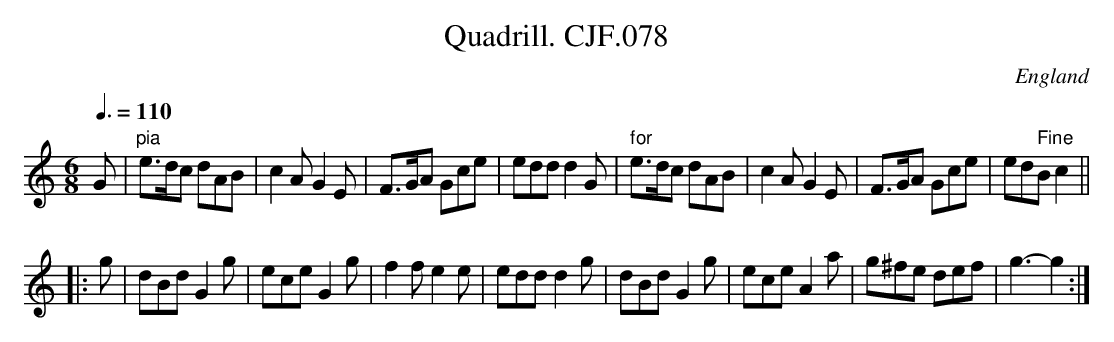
X:1
T:Quadrill. CJF.078
O:England
M:6/8
L:1/8
Q:3/8=110
K:C major
G|"pia"e>dc dAB|c2A G2E|F>GA Gce|edd d2G|\
" for"e>dc dAB|c2A G2E|F>GA Gce|ed" Fine"B c2h||!
|:g|dBd G2g|ece G2g|f2f e2e|edd d2g|\
dBd G2g|ece A2a|g^fe def|g3- g2:|
